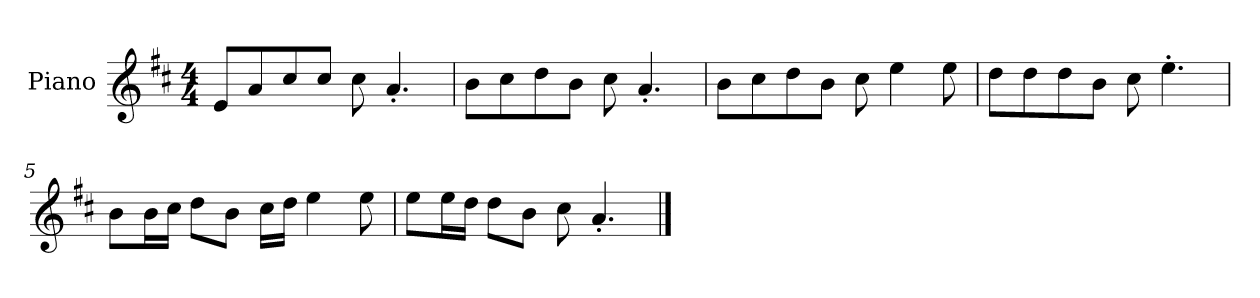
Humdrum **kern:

**kern
*part1
*staff1
*I"Piano
*I'P-no
*clefG2
*k[f#c#]
*M4/4
*MM90
=1
8e/L
8a/
8cc#/
8cc#/J
8cc#\
4.a'/
=2
8b\L
8cc#\
8dd\
8b\J
8cc#\
4.a'/
=3
8b\L
8cc#\
8dd\
8b\J
8cc#\
4ee\
8ee\
=4
8dd\L
8dd\
8dd\
8b\J
8cc#\
4.ee'\
=5
8b\L
16b\L
16cc#\JJ
8dd\L
8b\J
16cc#\LL
16dd\JJ
4ee\
8ee\
!!LO:LB:g=z
=6
8ee\L
16ee\L
16dd\JJ
8dd\L
8b\J
8cc#\
4.a'/
==
*-
